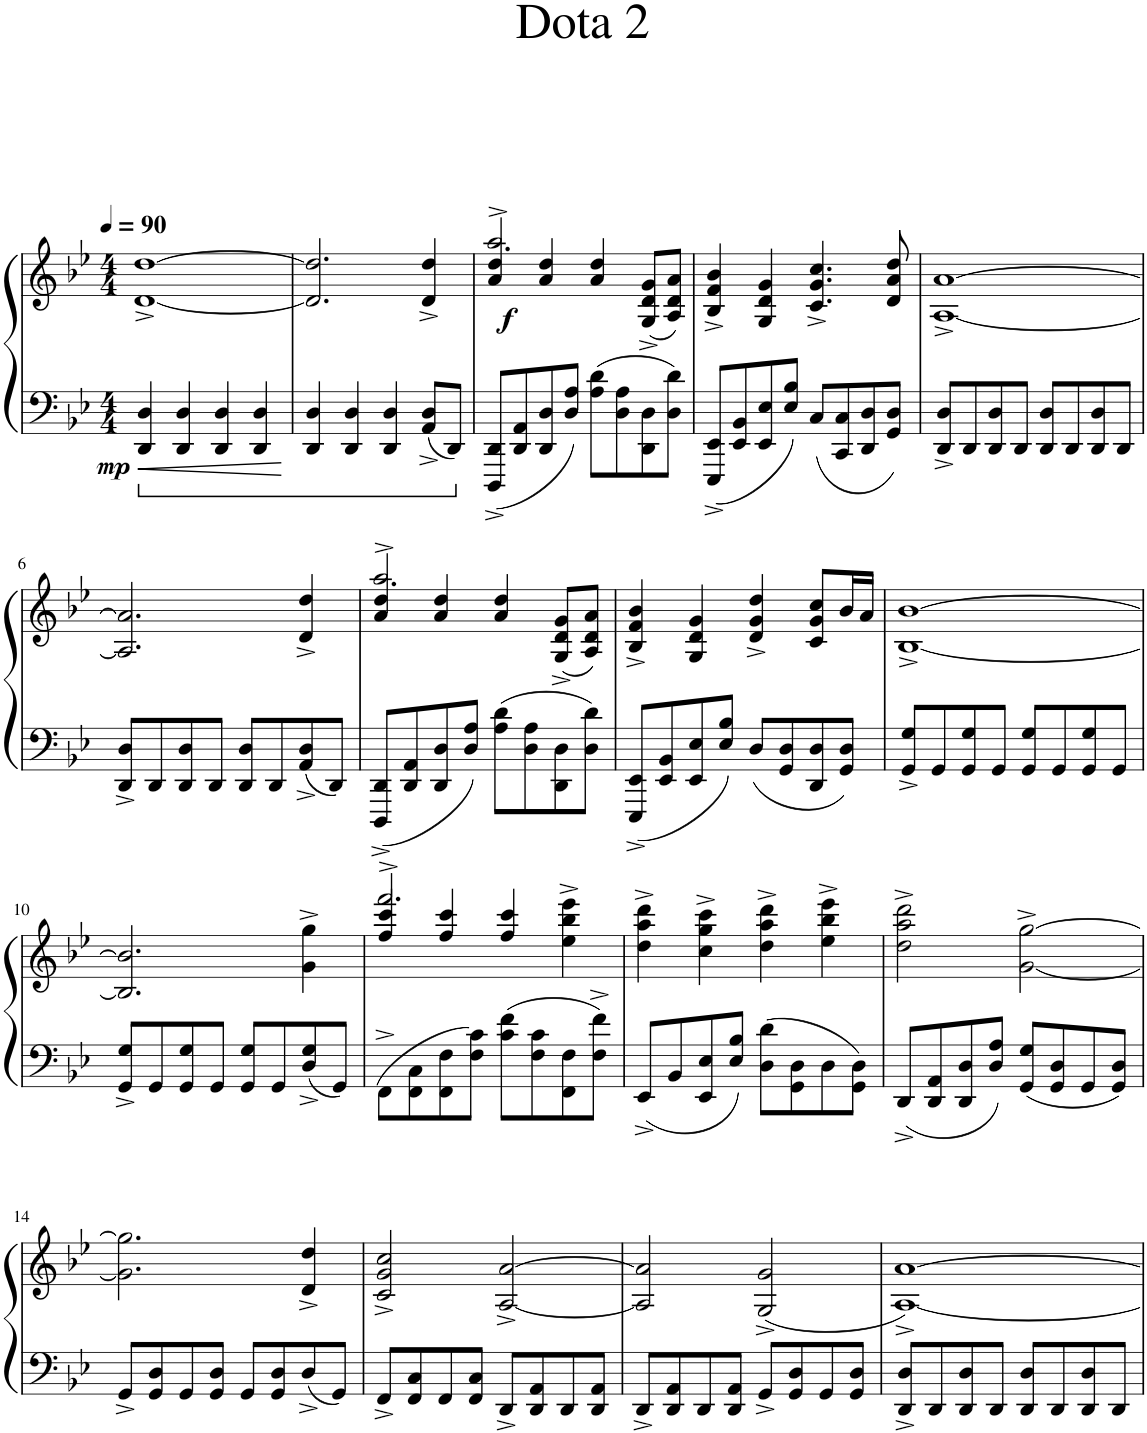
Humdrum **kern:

**kern	**kern	**dynam
*part1	*part1	*part1
*staff2	*staff1	*staff1/2
*I"Piano	*	*
*I'Pno.	*	*
*clefF4	*clefG2	*
*k[b-e-]	*k[b-e-]	*
*M4/4	*M4/4	*
*MM90	*MM90	*
=1	=1	=1
!	!	!LO:DY:b=2
4DD/ 4D/	[1d^ [1dd^	mp
4DD/ 4D/	.	.
4DD/ 4D/	.	.
4DD/ 4D/	.	.
=2	=2	=2
4DD/ 4D/	2.d/] 2.dd/]	.
4DD/ 4D/	.	.
4DD/ 4D/	.	.
8AA/^ 8D/^L	4d/^ 4dd/^	.
8DD/J	.	.
=3	=3	=3
*	*^	*
*	*	*^	*
8DDD/^ 8DD/^L	4a/^ 4dd/^	2.aa/	8ryy	.
!	!	!	!	!LO:DY:b
8DD/ 8AA/	.	.	2..ryy	f
8DD/ 8D/	4a/ 4dd/	.	.	.
8D/ 8A/J	.	.	.	.
8A\ 8d\L	4a/ 4dd/	.	.	.
8D\ 8A\	.	.	.	.
8DD\ 8D\	(8G/^ 8d/^ 8g/^L	4ryy	.	.
8D\ 8d\J	8A/ 8d/ 8a/J)	.	.	.
*	*v	*v	*v	*
=4	=4	=4
8EEE-/^ 8EE-/^L	4B-/^ 4f/^ 4b-/^	.
8EE-/ 8BB-/	.	.
8EE-/ 8E-/	4G/ 4d/ 4g/	.
8E-/ 8B-/J	.	.
8C/L	4.c/^ 4.g/^ 4.cc/^	.
8CC/ 8C/	.	.
8DD/ 8D/	.	.
8GG/ 8D/J	8d/ 8a/ 8dd/	.
=5	=5	=5
8DD/^ 8D/^L	[1A^ [1a^	.
8DD/	.	.
8DD/ 8D/	.	.
8DD/J	.	.
8DD/ 8D/L	.	.
8DD/	.	.
8DD/ 8D/	.	.
8DD/J	.	.
!!LO:LB:g=z
=6	=6	=6
8DD/^ 8D/^L	2.A/] 2.a/]	.
8DD/	.	.
8DD/ 8D/	.	.
8DD/J	.	.
8DD/ 8D/L	.	.
8DD/	.	.
8AA/^ 8D/^	4d/^ 4dd/^	.
8DD/J	.	.
=7	=7	=7
*	*^	*
8DDD/^ 8DD/^L	4a/^ 4dd/^	2.aa/	.
8DD/ 8AA/	.	.	.
8DD/ 8D/	4a/ 4dd/	.	.
8D/ 8A/J	.	.	.
8A\ 8d\L	4a/ 4dd/	.	.
8D\ 8A\	.	.	.
8DD\ 8D\	(8G/^ 8d/^ 8g/^L	4ryy	.
8D\ 8d\J	8A/ 8d/ 8a/J)	.	.
*	*v	*v	*
=8	=8	=8
8EEE-/^ 8EE-/^L	4B-/^ 4f/^ 4b-/^	.
8EE-/ 8BB-/	.	.
8EE-/ 8E-/	4G/ 4d/ 4g/	.
8E-/ 8B-/J	.	.
8D/L	4d/^ 4g/^ 4dd/^	.
8GG/ 8D/	.	.
8DD/ 8D/	8c/ 8g/ 8cc/L	.
8GG/ 8D/J	16b-/L	.
.	16a/JJ	.
=9	=9	=9
8GG/^ 8G/^L	[1B-^ [1b-^	.
8GG/	.	.
8GG/ 8G/	.	.
8GG/J	.	.
8GG/ 8G/L	.	.
8GG/	.	.
8GG/ 8G/	.	.
8GG/J	.	.
!!LO:LB:g=z
=10	=10	=10
8GG/^ 8G/^L	2.B-/] 2.b-/]	.
8GG/	.	.
8GG/ 8G/	.	.
8GG/J	.	.
8GG/ 8G/L	.	.
8GG/	.	.
8D/^ 8G/^	4g\^ 4gg\^	.
8GG/J	.	.
=11	=11	=11
*	*^	*
8FF^\L	4ff/^ 4ccc/^	2.fff^/	.
8FF\ 8C\	.	.	.
8FF\ 8F\	4ff/ 4ccc/	.	.
8F\ 8c\J	.	.	.
8c\ 8f\L	4ff/ 4ccc/	.	.
8F\ 8c\	.	.	.
8FF\ 8F\	4ee-\^ 4bb-\^ 4eee-\^	4ryy	.
8F\^ 8f\^J	.	.	.
*	*v	*v	*
=12	=12	=12
8EE-^/L	4dd\^ 4aa\^ 4ddd\^	.
8BB-/	.	.
8EE-/ 8E-/	4cc\^ 4gg\^ 4ccc\^	.
8E-/ 8B-/J	.	.
8D\ 8d\L	4dd\^ 4aa\^ 4ddd\^	.
8GG\ 8D\	.	.
8D\	4ee-\^ 4bb-\^ 4eee-\^	.
8GG\ 8D\J	.	.
=13	=13	=13
8DD^/L	2dd\^ 2aa\^ 2ddd\^	.
8DD/ 8AA/	.	.
8DD/ 8D/	.	.
8D/ 8A/J	.	.
8GG/ 8G/L	[2g\^ [2gg\^	.
8GG/ 8D/	.	.
8GG/	.	.
8GG/ 8D/J	.	.
!!LO:LB:g=z
=14	=14	=14
8GG^/L	2.g\] 2.gg\]	.
8GG/ 8D/	.	.
8GG/	.	.
8GG/ 8D/J	.	.
8GG/L	.	.
8GG/ 8D/	.	.
8D^/	4d/^ 4dd/^	.
8GG/J	.	.
=15	=15	=15
8FF^/L	2c/^ 2g/^ 2cc/^	.
8FF/ 8C/	.	.
8FF/	.	.
8FF/ 8C/J	.	.
8DD^/L	[2A/^ [2a/^	.
8DD/ 8AA/	.	.
8DD/	.	.
8DD/ 8AA/J	.	.
=16	=16	=16
8DD^/L	2A/] 2a/]	.
8DD/ 8AA/	.	.
8DD/	.	.
8DD/ 8AA/J	.	.
8GG^/L	(2G/^ 2g/^	.
8GG/ 8D/	.	.
8GG/	.	.
8GG/ 8D/J	.	.
=17	=17	=17
8DD/^ 8D/^L	[1A^ [1a^)	.
8DD/	.	.
8DD/ 8D/	.	.
8DD/J	.	.
8DD/ 8D/L	.	.
8DD/	.	.
8DD/ 8D/	.	.
8DD/J	.	.
=	=	=
*-	*-	*-
